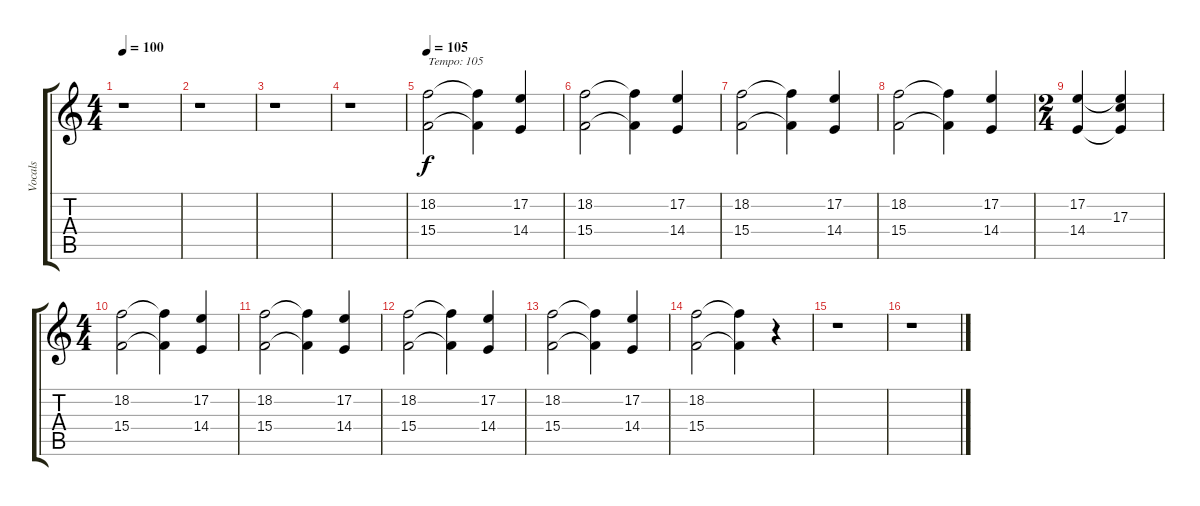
\track ("Vocals" "Vocals") {instrument lead6voice}
\staff {score tabs}
\tuning (E4 B3 G3 D3 A2 D2) {hide}
\ts (4 4)
\tempo 100
\clef g2
\ks c
r.1{dy f} |
r.1 |
r.1 |
r.1 |
\tempo 105
(18.2 15.4).2{txt "Tempo: 105"} (18.2{t} 15.4{t}).4 (17.2 14.4).4 |
(18.2 15.4).2 (18.2{t} 15.4{t}).4 (17.2 14.4).4 |
(18.2 15.4).2 (18.2{t} 15.4{t}).4 (17.2 14.4).4 |
(18.2 15.4).2 (18.2{t} 15.4{t}).4 (17.2 14.4).4 |
\ts (2 4)
(17.2 14.4).4 (17.2{t} 17.3 14.4{t}).4 |
\ts (4 4)
(18.2 15.4).2 (18.2{t} 15.4{t}).4 (17.2 14.4).4 |
(18.2 15.4).2 (18.2{t} 15.4{t}).4 (17.2 14.4).4 |
(18.2 15.4).2 (18.2{t} 15.4{t}).4 (17.2 14.4).4 |
(18.2 15.4).2 (18.2{t} 15.4{t}).4 (17.2 14.4).4 |
(18.2 15.4).2 (18.2{t} 15.4{t}).4 r.4 |
r.1 |
r.1
